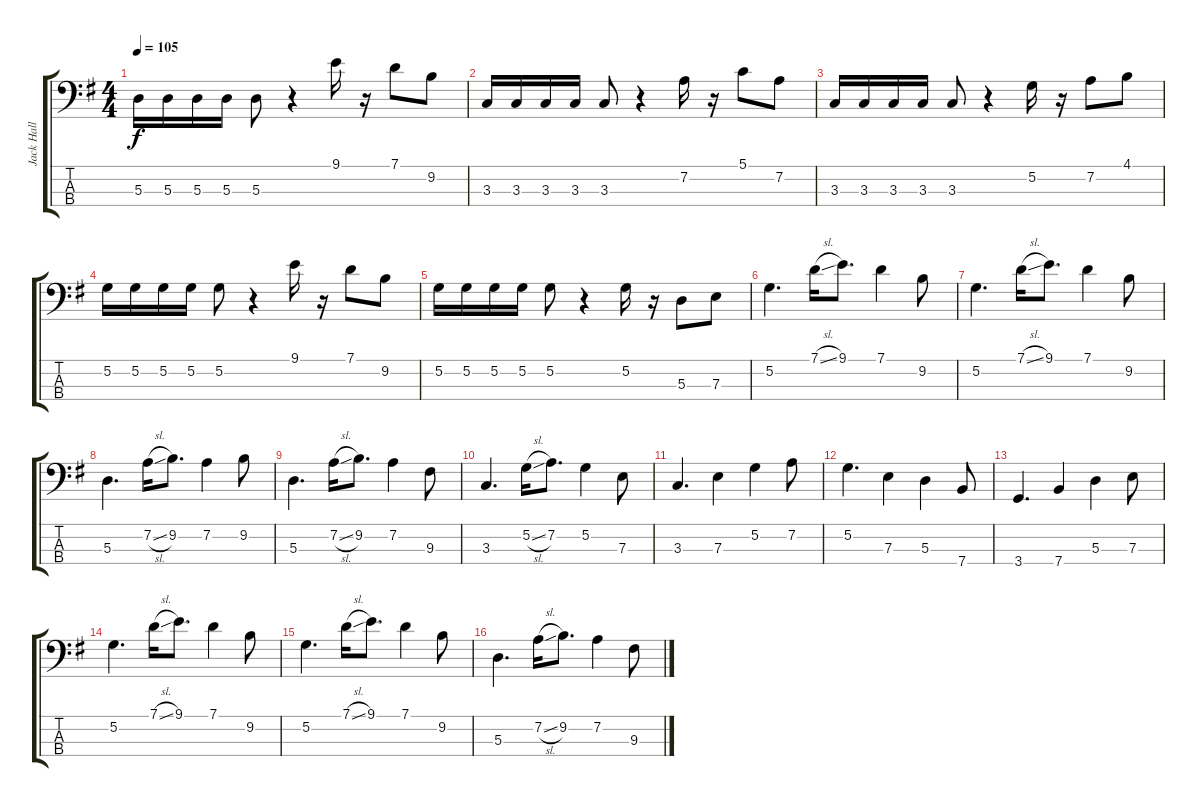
\track ("Jack Hall Bass" "Jack Hall ") {instrument electricbasspick}
\staff {score tabs}
\tuning (G2 D2 A1 E1) {hide}
\ts (4 4)
\tempo 105
\clef f4
\ks g
5.3.16{dy f} 5.3.16 5.3.16 5.3.16 5.3.8 r.4 9.1.16 r.16 7.1.8 9.2.8 |
3.3.16 3.3.16 3.3.16 3.3.16 3.3.8 r.4 7.2.16 r.16 5.1.8 7.2.8 |
3.3.16 3.3.16 3.3.16 3.3.16 3.3.8 r.4 5.2.16 r.16 7.2.8 4.1.8 |
5.2.16 5.2.16 5.2.16 5.2.16 5.2.8 r.4 9.1.16 r.16 7.1.8 9.2.8 |
5.2.16 5.2.16 5.2.16 5.2.16 5.2.8 r.4 5.2.16 r.16 5.3.8 7.3.8 |
5.2.4{d} 7.1{sl}.16 9.1.8{d} 7.1.4 9.2.8 |
5.2.4{d} 7.1{sl}.16 9.1.8{d} 7.1.4 9.2.8 |
5.3.4{d} 7.2{sl}.16 9.2.8{d} 7.2.4 9.2.8 |
5.3.4{d} 7.2{sl}.16 9.2.8{d} 7.2.4 9.3.8 |
3.3.4{d} 5.2{sl}.16 7.2.8{d} 5.2.4 7.3.8 |
3.3.4{d} 7.3.4 5.2.4 7.2.8 |
5.2.4{d} 7.3.4 5.3.4 7.4.8 |
3.4.4{d} 7.4.4 5.3.4 7.3.8 |
5.2.4{d} 7.1{sl}.16 9.1.8{d} 7.1.4 9.2.8 |
5.2.4{d} 7.1{sl}.16 9.1.8{d} 7.1.4 9.2.8 |
5.3.4{d} 7.2{sl}.16 9.2.8{d} 7.2.4 9.3.8
